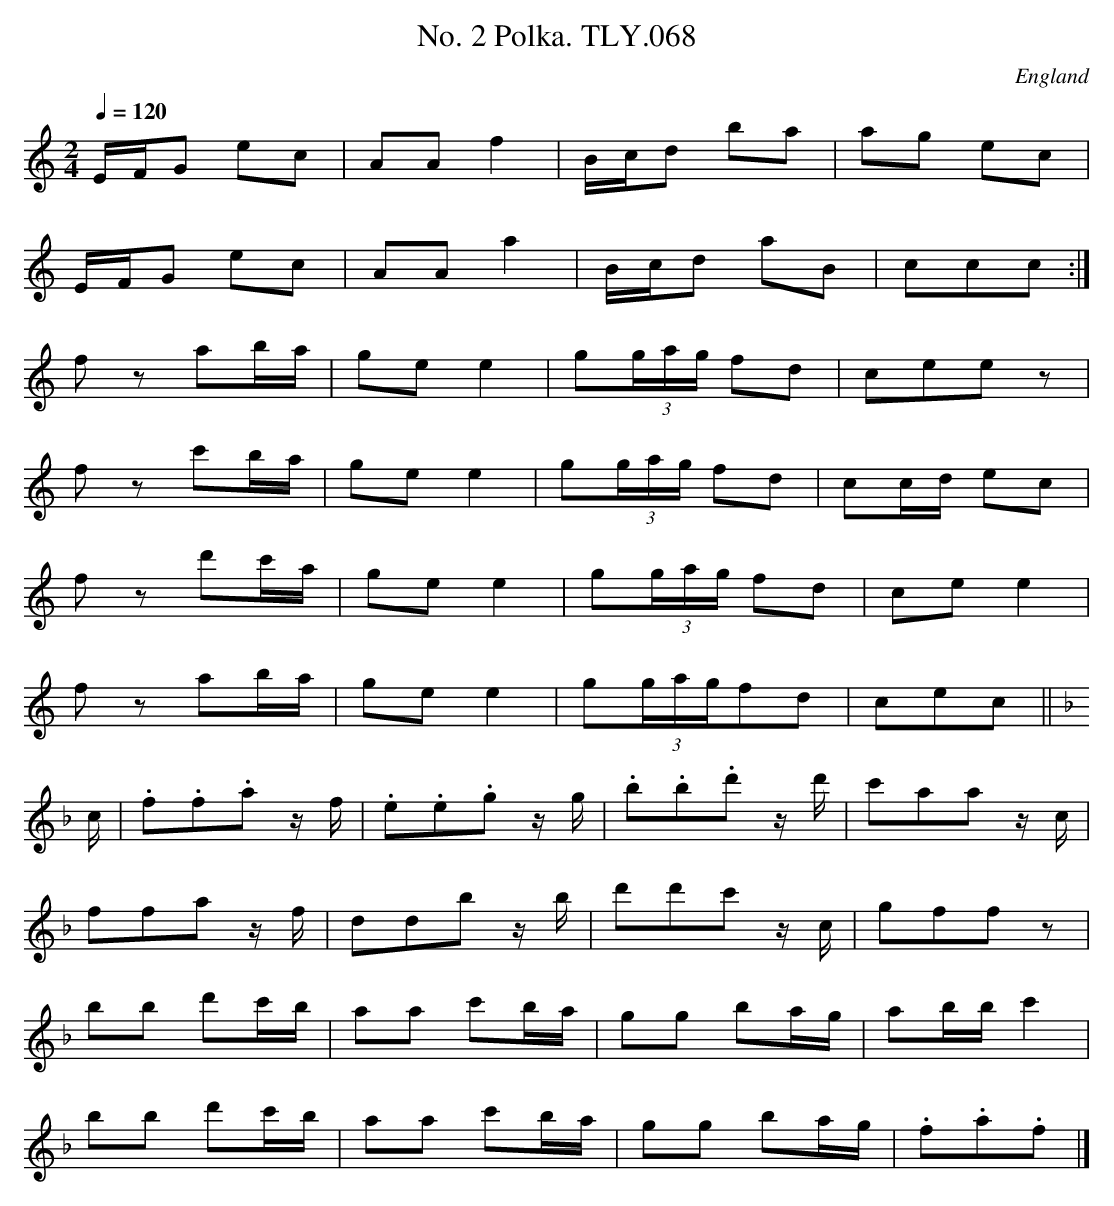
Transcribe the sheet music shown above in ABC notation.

X:1
T:No. 2 Polka. TLY.068
M:2/4
L:1/16
Q:1/4=120
O:England
K:C major
EFG2 e2c2|A2A2 f4|Bcd2 b2a2| a2g2 e2c2|!
EFG2 e2c2|A2A2 a4|Bcd2 a2B2| c2c2c2:|!
f2 z2 a2ba|g2e2 e4| g2(3gag f2d2| c2e2e2 z2|!
f2 z2 c'2ba|g2e2 e4| g2(3gag f2d2|c2cd e2c2|!
f2 z2 d'2c'a|g2e2 e4| g2(3gag f2d2| c2e2e4|!
f2 z2 a2ba|g2e2 e4| g2(3gagf2d2| c2e2c2||!
K:F
c| .f2.f2.a2 z f|.e2.e2.g2 zg| .b2.b2.d'2 z d'| c'2a2a2 z c|!
f2f2a2 z f|d2d2b2 zb| d'2d'2c'2 zc|g2f2f2 z2|!
b2b2 d'2c'b| a2a2 c'2ba| g2g2 b2ag| a2bb c'4|!
b2b2 d'2c'b|a2a2 c'2ba|g2g2 b2ag| .f2.a2.f2|]
